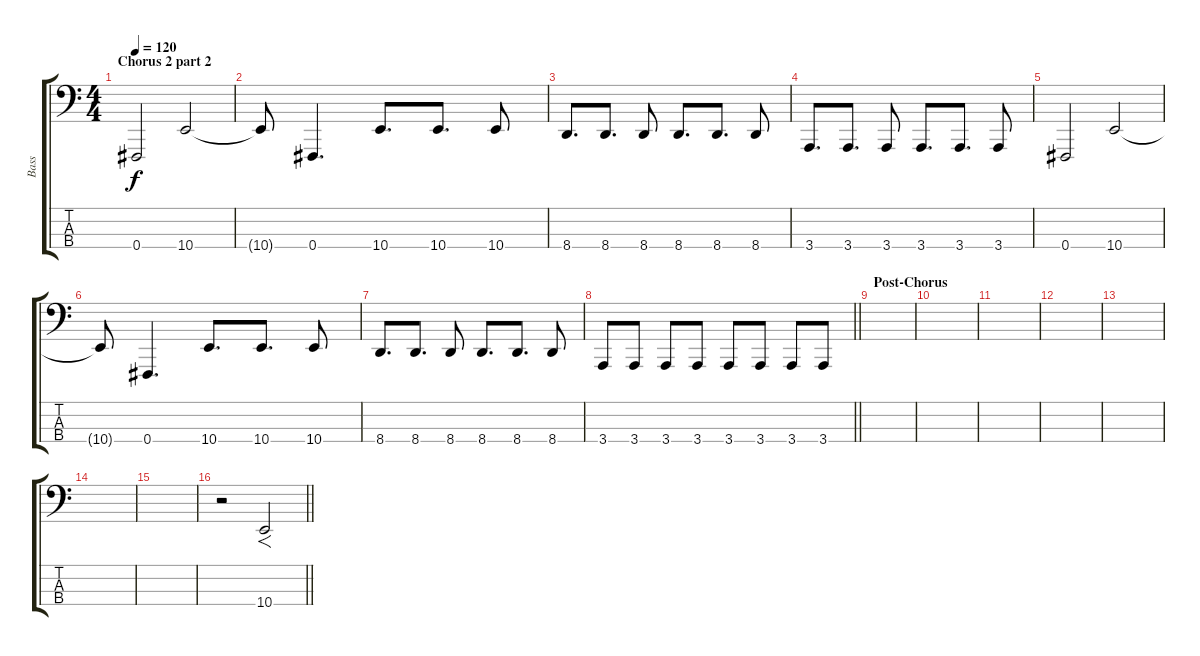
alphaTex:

\track ("Bass" "Bass") {instrument electricbassfinger}
\staff {score tabs}
\tuning (E2 B1 Gb1 Gb0) {hide}
\ts (4 4)
\section ("" "Chorus 2 part 2")
\tempo 120
\clef f4
\ks c
0.4.2{dy f} 10.4.2 |
10.4{t}.8 0.4.4{d} 10.4.8{d} 10.4.8{d} 10.4.8 |
8.4.8{d} 8.4.8{d} 8.4.8 8.4.8{d} 8.4.8{d} 8.4.8 |
3.4.8{d} 3.4.8{d} 3.4.8 3.4.8{d} 3.4.8{d} 3.4.8 |
0.4.2 10.4.2 |
10.4{t}.8 0.4.4{d} 10.4.8{d} 10.4.8{d} 10.4.8 |
8.4.8{d} 8.4.8{d} 8.4.8 8.4.8{d} 8.4.8{d} 8.4.8 |
\barLineRight lightlight
3.4.8 3.4.8 3.4.8 3.4.8 3.4.8 3.4.8 3.4.8 3.4.8 |
\section ("" "Post-Chorus")
|
|
|
|
|
|
|
\barLineRight lightlight
r.2 10.4.2{f}
